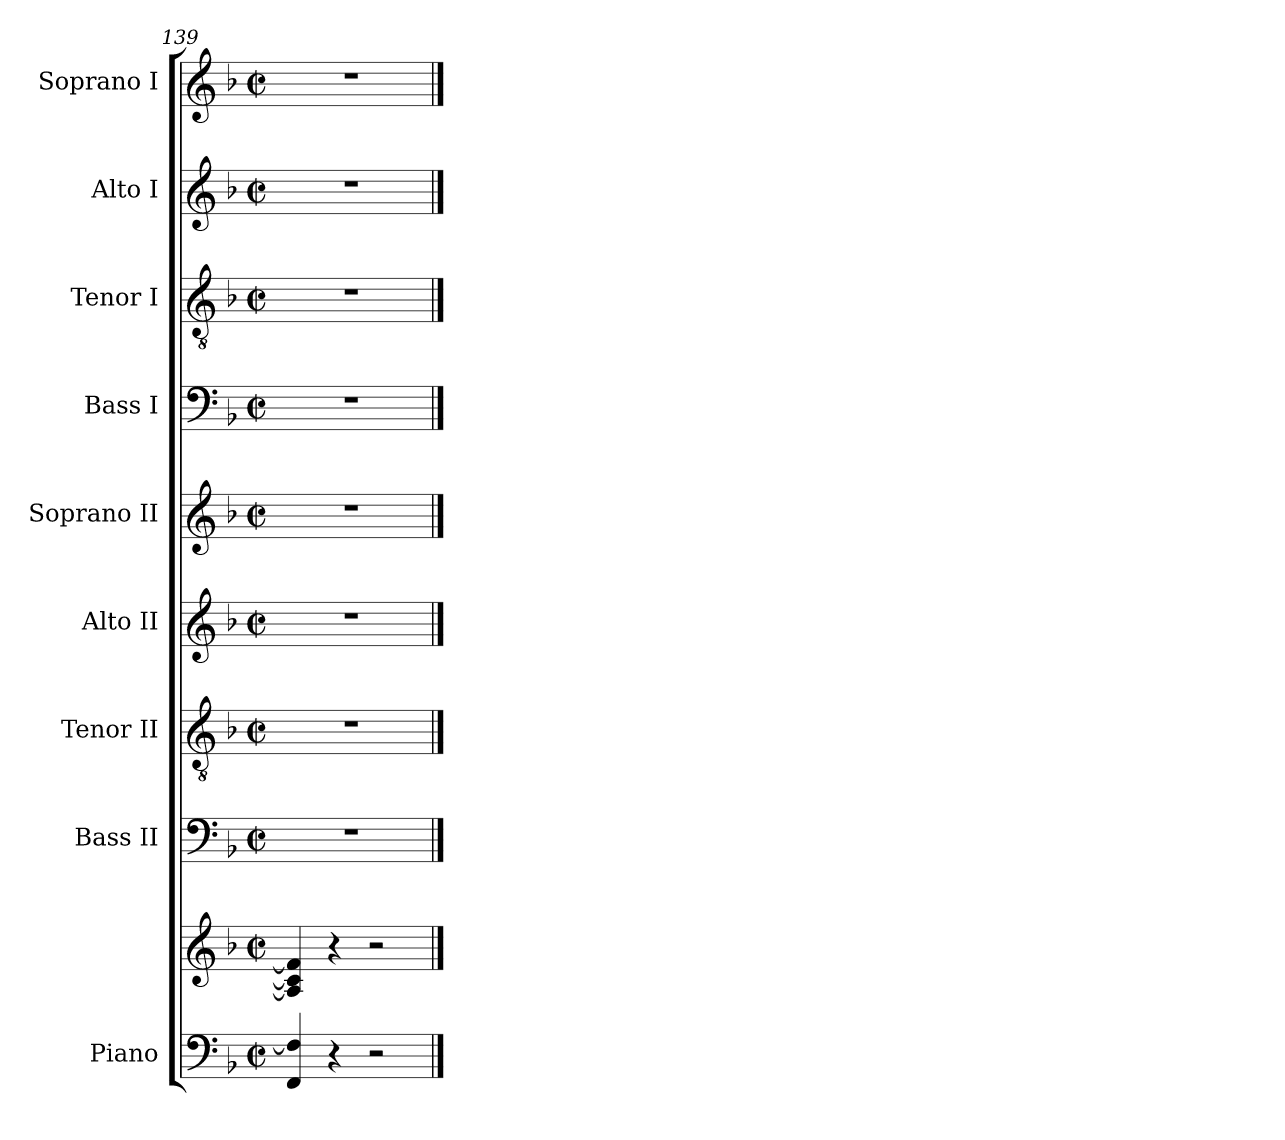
**kern	**kern	**kern	**kern	**kern	**kern	**kern	**kern	**kern	**kern
*part9	*part9	*part8	*part7	*part6	*part5	*part4	*part3	*part2	*part1
*staff10	*staff9	*staff8	*staff7	*staff6	*staff5	*staff4	*staff3	*staff2	*staff1
*I"Piano	*	*I"Bass II	*I"Tenor II	*I"Alto II	*I"Soprano II	*I"Bass I	*I"Tenor I	*I"Alto I	*I"Soprano I
*I'Pno.	*	*I'B.	*I'T.	*I'A.	*I'S.	*I'B.	*I'T.	*I'A.	*I'S.
*clefF4	*clefG2	*clefF4	*clefGv2	*clefG2	*clefG2	*clefF4	*clefGv2	*clefG2	*clefG2
*	*	*	*ITrd7c12	*	*	*	*ITrd7c12	*	*
*k[b-]	*k[b-]	*k[b-]	*k[b-]	*k[b-]	*k[b-]	*k[b-]	*k[b-]	*k[b-]	*k[b-]
*F:	*F:	*F:	*F:	*F:	*F:	*F:	*F:	*F:	*F:
*M2/2	*M2/2	*M2/2	*M2/2	*M2/2	*M2/2	*M2/2	*M2/2	*M2/2	*M2/2
*met(c|)	*met(c|)	*met(c|)	*met(c|)	*met(c|)	*met(c|)	*met(c|)	*met(c|)	*met(c|)	*met(c|)
=139	=139	=139	=139	=139	=139	=139	=139	=139	=139
4FFi/ 4Fi]	4Ai/] 4ci] 4fi]	1r	1r	1r	1r	1r	1r	1r	1r
4r	4r	.	.	.	.	.	.	.	.
2r	2r	.	.	.	.	.	.	.	.
==	==	==	==	==	==	==	==	==	==
*-	*-	*-	*-	*-	*-	*-	*-	*-	*-
